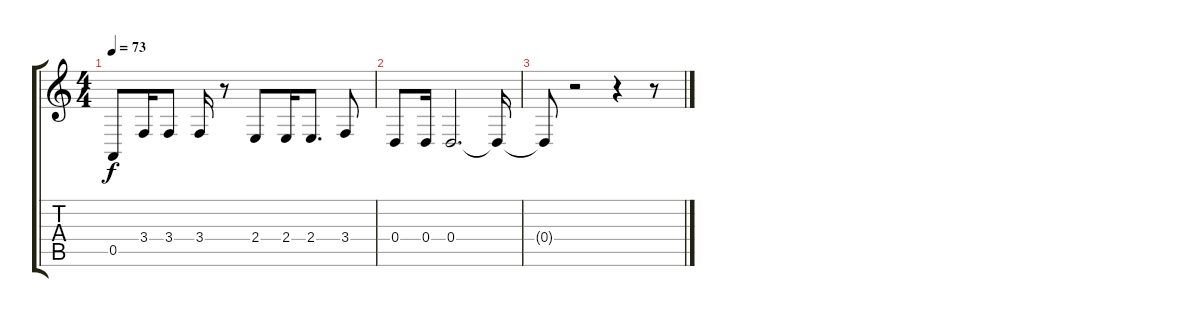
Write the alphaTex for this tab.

\track "" {instrument lead6voice}
\staff {score tabs}
\tuning (E4 B3 G3 D3 A2 E2) {hide}
\ts (4 4)
\tempo 73
\clef g2
\ks c
0.5{t}.8{dy f} 3.4.16 3.4.8 3.4.16 r.8 2.4.8 2.4.16 2.4.8{d} 3.4.8 |
0.4.8 0.4.16 0.4.2{d} 0.4{t}.16 |
0.4{t}.8 r.2 r.4 r.8
